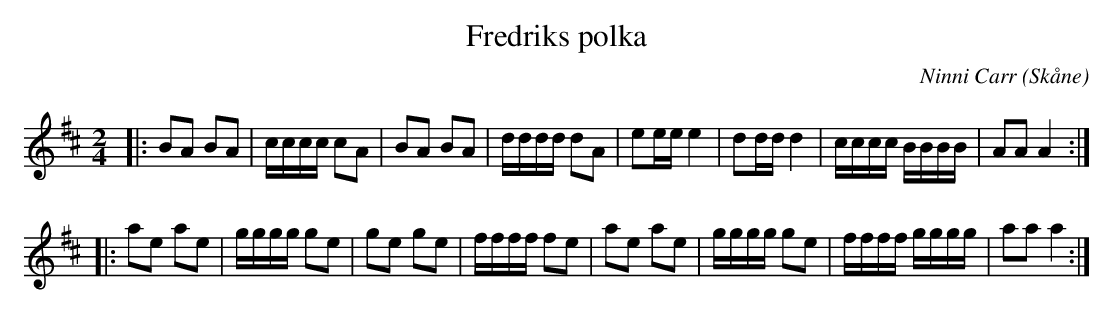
X:1
T:Fredriks polka
C:Ninni Carr
O:Skåne
M:2/4
L:1/16
K:D
|: B2A2 B2A2 | cccc c2A2 | B2A2 B2A2 | dddd d2A2 | e2ee e4 | d2dd d4 | cccc BBBB | A2A2 A4 :|
|: a2e2 a2e2 | gggg g2e2 | g2e2 g2e2 | ffff f2e2 | a2e2 a2e2 | gggg g2e2 | ffff gggg | a2a2 a4 :|
